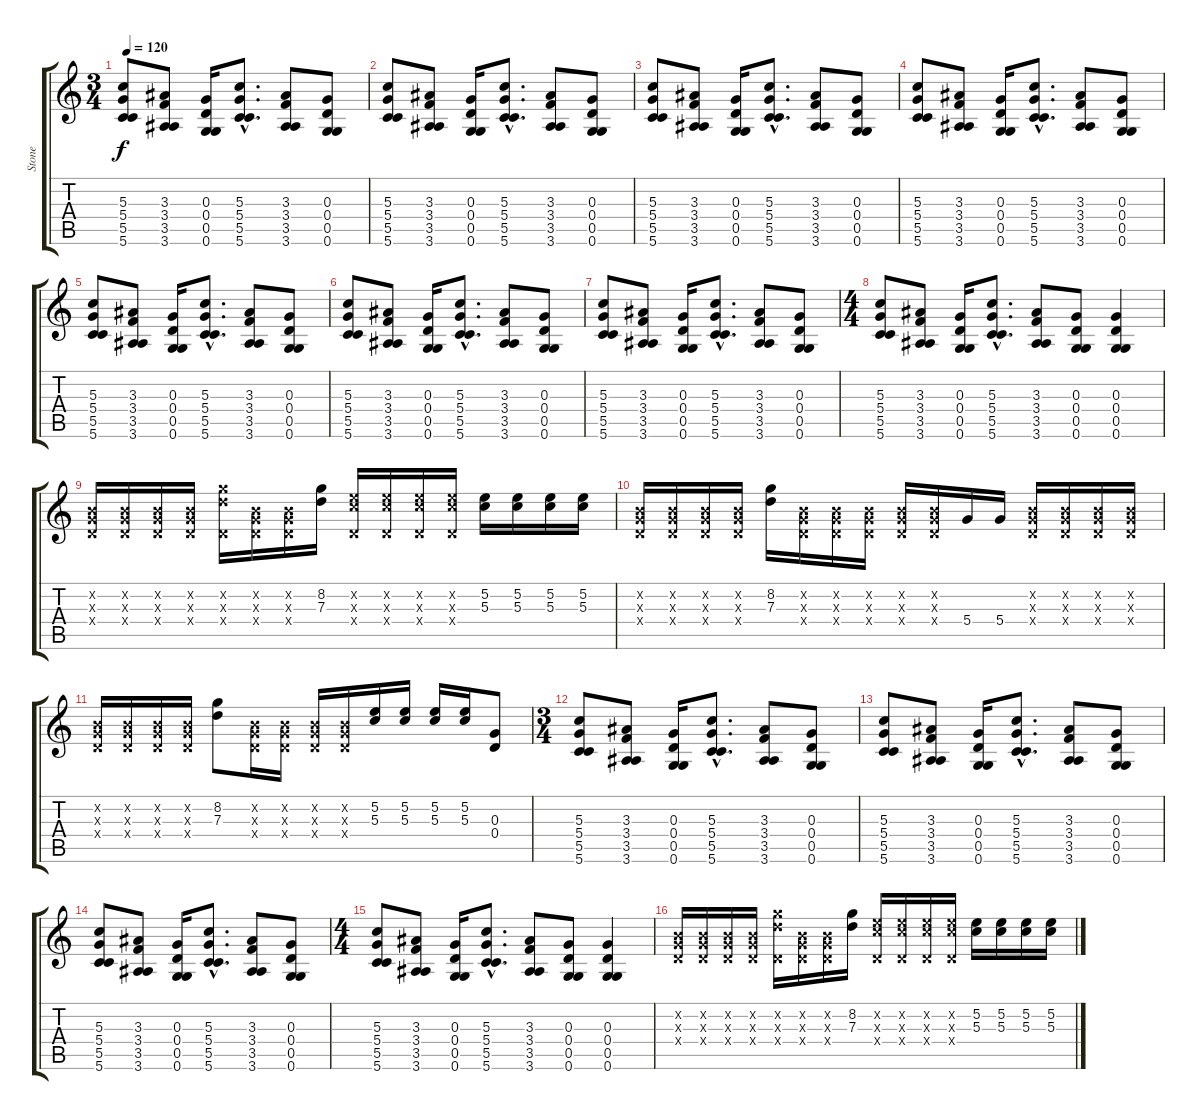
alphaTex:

\track ("Stone" "Stone") {instrument distortionguitar}
\staff {score tabs}
\tuning (D4 B3 G3 D3 G2 G2) {hide}
\ts (3 4)
\tempo 120
\clef g2
\ks c
(5.3 5.4 5.5 5.6).8{dy f instrument distortionguitar} (3.3 3.4 3.5 3.6).8 (0.3 0.4 0.5 0.6).16 (5.3{hac} 5.4{hac} 5.5{hac} 5.6{hac}).8{d} (3.3 3.4 3.5 3.6).8 (0.3 0.4 0.5 0.6).8 |
(5.3 5.4 5.5 5.6).8 (3.3 3.4 3.5 3.6).8 (0.3 0.4 0.5 0.6).16 (5.3{hac} 5.4{hac} 5.5{hac} 5.6{hac}).8{d} (3.3 3.4 3.5 3.6).8 (0.3 0.4 0.5 0.6).8 |
(5.3 5.4 5.5 5.6).8 (3.3 3.4 3.5 3.6).8 (0.3 0.4 0.5 0.6).16 (5.3{hac} 5.4{hac} 5.5{hac} 5.6{hac}).8{d} (3.3 3.4 3.5 3.6).8 (0.3 0.4 0.5 0.6).8 |
(5.3 5.4 5.5 5.6).8 (3.3 3.4 3.5 3.6).8 (0.3 0.4 0.5 0.6).16 (5.3{hac} 5.4{hac} 5.5{hac} 5.6{hac}).8{d} (3.3 3.4 3.5 3.6).8 (0.3 0.4 0.5 0.6).8 |
(5.3 5.4 5.5 5.6).8 (3.3 3.4 3.5 3.6).8 (0.3 0.4 0.5 0.6).16 (5.3{hac} 5.4{hac} 5.5{hac} 5.6{hac}).8{d} (3.3 3.4 3.5 3.6).8 (0.3 0.4 0.5 0.6).8 |
(5.3 5.4 5.5 5.6).8 (3.3 3.4 3.5 3.6).8 (0.3 0.4 0.5 0.6).16 (5.3{hac} 5.4{hac} 5.5{hac} 5.6{hac}).8{d} (3.3 3.4 3.5 3.6).8 (0.3 0.4 0.5 0.6).8 |
(5.3 5.4 5.5 5.6).8 (3.3 3.4 3.5 3.6).8 (0.3 0.4 0.5 0.6).16 (5.3{hac} 5.4{hac} 5.5{hac} 5.6{hac}).8{d} (3.3 3.4 3.5 3.6).8 (0.3 0.4 0.5 0.6).8 |
\ts (4 4)
(5.3 5.4 5.5 5.6).8 (3.3 3.4 3.5 3.6).8 (0.3 0.4 0.5 0.6).16 (5.3{hac} 5.4{hac} 5.5{hac} 5.6{hac}).8{d} (3.3 3.4 3.5 3.6).8 (0.3 0.4 0.5 0.6).8 (0.3 0.4 0.5 0.6).4 |
(0.2{x} 0.3{x} 0.4{x}).16 (0.2{x} 0.3{x} 0.4{x}).16 (0.2{x} 0.3{x} 0.4{x}).16 (0.2{x} 0.3{x} 0.4{x}).16 (8.2{x} 7.3{x} 0.4{x}).16 (0.2{x} 0.3{x} 0.4{x}).16 (0.2{x} 0.3{x} 0.4{x}).16 (8.2 7.3).16 (5.2{x} 5.3{x} 0.4{x}).16 (5.2{x} 5.3{x} 0.4{x}).16 (5.2{x} 5.3{x} 0.4{x}).16 (5.2{x} 5.3{x} 0.4{x}).16 (5.2 5.3).16 (5.2 5.3).16 (5.2 5.3).16 (5.2 5.3).16 |
(0.2{x} 0.3{x} 0.4{x}).16 (0.2{x} 0.3{x} 0.4{x}).16 (0.2{x} 0.3{x} 0.4{x}).16 (0.2{x} 0.3{x} 0.4{x}).16 (8.2 7.3).16 (0.2{x} 0.3{x} 0.4{x}).16 (0.2{x} 0.3{x} 0.4{x}).16 (0.2{x} 0.3{x} 0.4{x}).16 (0.2{x} 0.3{x} 0.4{x}).16 (0.2{x} 0.3{x} 0.4{x}).16 5.4.16 5.4.16 (0.2{x} 0.3{x} 0.4{x}).16 (0.2{x} 0.3{x} 0.4{x}).16 (0.2{x} 0.3{x} 0.4{x}).16 (0.2{x} 0.3{x} 0.4{x}).16 |
(0.2{x} 0.3{x} 0.4{x}).16 (0.2{x} 0.3{x} 0.4{x}).16 (0.2{x} 0.3{x} 0.4{x}).16 (0.2{x} 0.3{x} 0.4{x}).16 (8.2 7.3).8 (0.2{x} 0.3{x} 0.4{x}).16 (0.2{x} 0.3{x} 0.4{x}).16 (0.2{x} 0.3{x} 0.4{x}).16 (0.2{x} 0.3{x} 0.4{x}).16 (5.2 5.3).16 (5.2 5.3).16 (5.2 5.3).16 (5.2 5.3).16 (0.3 0.4).8 |
\ts (3 4)
(5.3 5.4 5.5 5.6).8 (3.3 3.4 3.5 3.6).8 (0.3 0.4 0.5 0.6).16 (5.3{hac} 5.4{hac} 5.5{hac} 5.6{hac}).8{d} (3.3 3.4 3.5 3.6).8 (0.3 0.4 0.5 0.6).8 |
(5.3 5.4 5.5 5.6).8 (3.3 3.4 3.5 3.6).8 (0.3 0.4 0.5 0.6).16 (5.3{hac} 5.4{hac} 5.5{hac} 5.6{hac}).8{d} (3.3 3.4 3.5 3.6).8 (0.3 0.4 0.5 0.6).8 |
(5.3 5.4 5.5 5.6).8 (3.3 3.4 3.5 3.6).8 (0.3 0.4 0.5 0.6).16 (5.3{hac} 5.4{hac} 5.5{hac} 5.6{hac}).8{d} (3.3 3.4 3.5 3.6).8 (0.3 0.4 0.5 0.6).8 |
\ts (4 4)
(5.3 5.4 5.5 5.6).8 (3.3 3.4 3.5 3.6).8 (0.3 0.4 0.5 0.6).16 (5.3{hac} 5.4{hac} 5.5{hac} 5.6{hac}).8{d} (3.3 3.4 3.5 3.6).8 (0.3 0.4 0.5 0.6).8 (0.3 0.4 0.5 0.6).4 |
(0.2{x} 0.3{x} 0.4{x}).16 (0.2{x} 0.3{x} 0.4{x}).16 (0.2{x} 0.3{x} 0.4{x}).16 (0.2{x} 0.3{x} 0.4{x}).16 (8.2{x} 7.3{x} 0.4{x}).16 (0.2{x} 0.3{x} 0.4{x}).16 (0.2{x} 0.3{x} 0.4{x}).16 (8.2 7.3).16 (5.2{x} 5.3{x} 0.4{x}).16 (5.2{x} 5.3{x} 0.4{x}).16 (5.2{x} 5.3{x} 0.4{x}).16 (5.2{x} 5.3{x} 0.4{x}).16 (5.2 5.3).16 (5.2 5.3).16 (5.2 5.3).16 (5.2 5.3).16
